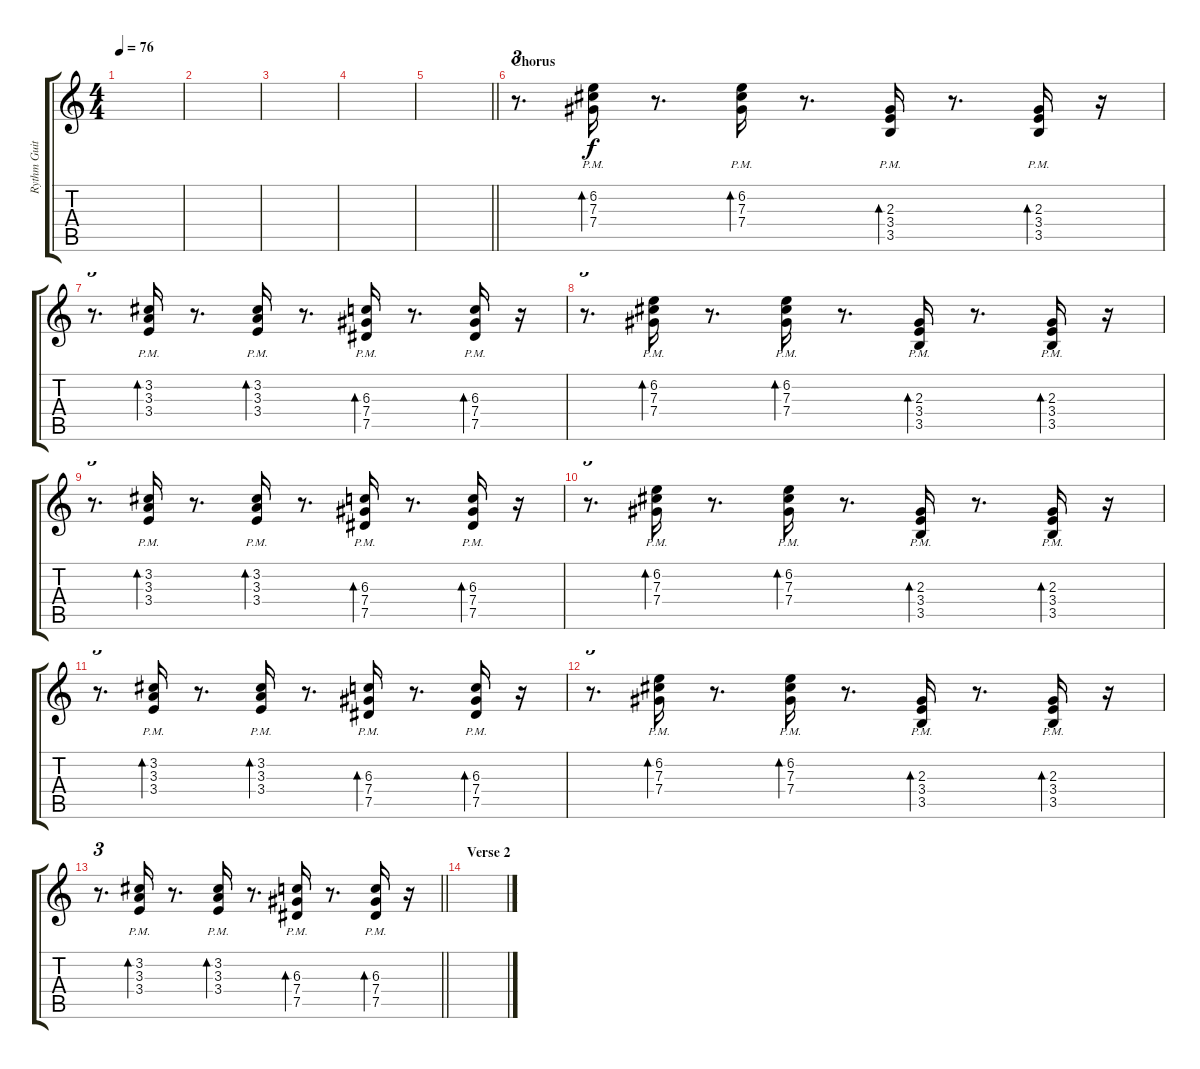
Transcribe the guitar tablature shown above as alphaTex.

\track ("Rythm Guitar" "Rythm Guit") {instrument electricguitarclean}
\staff {score tabs}
\tuning (Eb4 Bb3 Gb3 Db3 Ab2 Eb2) {hide}
\ts (4 4)
\tempo 76
\clef g2
\ks c
|
|
|
|
\barLineRight lightlight
|
\section ("" "Chorus")
r.8{d tu (3 2)} (6.2 7.3{pm} 7.4{pm}).16{bd 60} r.8{d} (6.2 7.3 7.4{pm}).16{bd 60} r.8{d} (2.3 3.4{pm} 3.5).16{bd 60} r.8{d} (2.3{pm} 3.4{pm} 3.5).16{bd 60} r.16 |
r.8{d tu (3 2)} (3.2 3.3{pm} 3.4{pm}).16{bd 60} r.8{d} (3.2 3.3 3.4{pm}).16{bd 60} r.8{d} (6.3 7.4{pm} 7.5{pm}).16{bd 60} r.8{d} (6.3 7.4{pm} 7.5).16{bd 60} r.16 |
r.8{d tu (3 2)} (6.2 7.3{pm} 7.4{pm}).16{bd 60} r.8{d} (6.2 7.3 7.4{pm}).16{bd 60} r.8{d} (2.3 3.4{pm} 3.5).16{bd 60} r.8{d} (2.3{pm} 3.4{pm} 3.5).16{bd 60} r.16 |
r.8{d tu (3 2)} (3.2 3.3{pm} 3.4{pm}).16{bd 60} r.8{d} (3.2 3.3 3.4{pm}).16{bd 60} r.8{d} (6.3 7.4{pm} 7.5{pm}).16{bd 60} r.8{d} (6.3 7.4{pm} 7.5).16{bd 60} r.16 |
r.8{d tu (3 2)} (6.2 7.3{pm} 7.4{pm}).16{bd 60} r.8{d} (6.2 7.3 7.4{pm}).16{bd 60} r.8{d} (2.3 3.4{pm} 3.5).16{bd 60} r.8{d} (2.3{pm} 3.4{pm} 3.5).16{bd 60} r.16 |
r.8{d tu (3 2)} (3.2 3.3{pm} 3.4{pm}).16{bd 60} r.8{d} (3.2 3.3 3.4{pm}).16{bd 60} r.8{d} (6.3 7.4{pm} 7.5{pm}).16{bd 60} r.8{d} (6.3 7.4{pm} 7.5).16{bd 60} r.16 |
r.8{d tu (3 2)} (6.2 7.3{pm} 7.4{pm}).16{bd 60} r.8{d} (6.2 7.3 7.4{pm}).16{bd 60} r.8{d} (2.3 3.4{pm} 3.5).16{bd 60} r.8{d} (2.3{pm} 3.4{pm} 3.5).16{bd 60} r.16 |
\barLineRight lightlight
r.8{d tu (3 2)} (3.2 3.3{pm} 3.4{pm}).16{bd 60} r.8{d} (3.2 3.3 3.4{pm}).16{bd 60} r.8{d} (6.3 7.4{pm} 7.5{pm}).16{bd 60} r.8{d} (6.3 7.4{pm} 7.5).16{bd 60} r.16 |
\section ("" "Verse 2")
